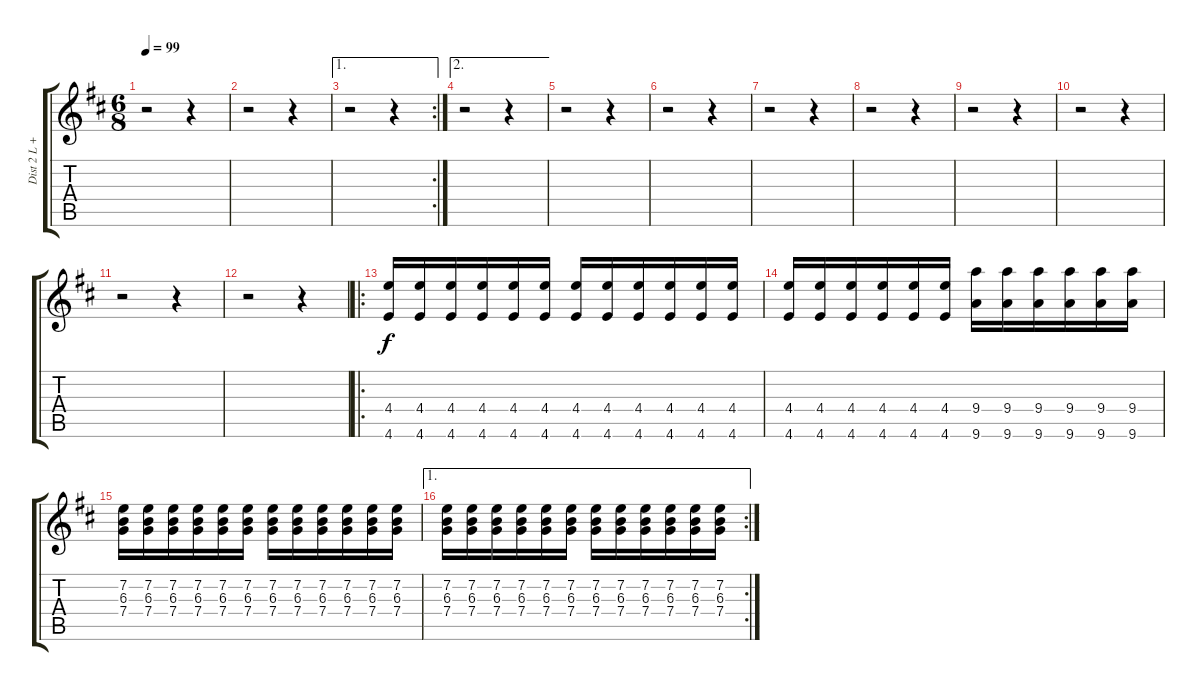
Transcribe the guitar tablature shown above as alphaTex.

\track ("Dist 2 L + R" "Dist 2 L +") {instrument distortionguitar}
\staff {score tabs}
\tuning (D4 A3 F3 C3 G2 C2) {hide}
\ts (6 8)
\tempo 99
\clef g2
\ks d
r.2{dy f} r.4 |
r.2 r.4 |
\ae 1
\rc 2
r.2 r.4 |
\ae 2
r.2 r.4 |
r.2 r.4 |
r.2 r.4 |
r.2 r.4 |
r.2 r.4 |
r.2 r.4 |
r.2 r.4 |
r.2 r.4 |
r.2 r.4 |
\ro
(4.4 4.6).16{ot 8vb} (4.4 4.6).16{ot 8vb} (4.4 4.6).16{ot 8vb} (4.4 4.6).16{ot 8vb} (4.4 4.6).16{ot 8vb} (4.4 4.6).16{ot 8vb} (4.4 4.6).16{ot 8vb} (4.4 4.6).16{ot 8vb} (4.4 4.6).16{ot 8vb} (4.4 4.6).16{ot 8vb} (4.4 4.6).16{ot 8vb} (4.4 4.6).16{ot 8vb} |
(4.4 4.6).16{ot 8vb} (4.4 4.6).16{ot 8vb} (4.4 4.6).16{ot 8vb} (4.4 4.6).16{ot 8vb} (4.4 4.6).16{ot 8vb} (4.4 4.6).16{ot 8vb} (9.4 9.6).16{ot 8vb} (9.4 9.6).16{ot 8vb} (9.4 9.6).16{ot 8vb} (9.4 9.6).16{ot 8vb} (9.4 9.6).16{ot 8vb} (9.4 9.6).16{ot 8vb} |
(7.2 6.3 7.4).16 (7.2 6.3 7.4).16 (7.2 6.3 7.4).16 (7.2 6.3 7.4).16 (7.2 6.3 7.4).16 (7.2 6.3 7.4).16 (7.2 6.3 7.4).16 (7.2 6.3 7.4).16 (7.2 6.3 7.4).16 (7.2 6.3 7.4).16 (7.2 6.3 7.4).16 (7.2 6.3 7.4).16 |
\ae 1
\rc 2
(7.2 6.3 7.4).16 (7.2 6.3 7.4).16 (7.2 6.3 7.4).16 (7.2 6.3 7.4).16 (7.2 6.3 7.4).16 (7.2 6.3 7.4).16 (7.2 6.3 7.4).16 (7.2 6.3 7.4).16 (7.2 6.3 7.4).16 (7.2 6.3 7.4).16 (7.2 6.3 7.4).16 (7.2 6.3 7.4).16
